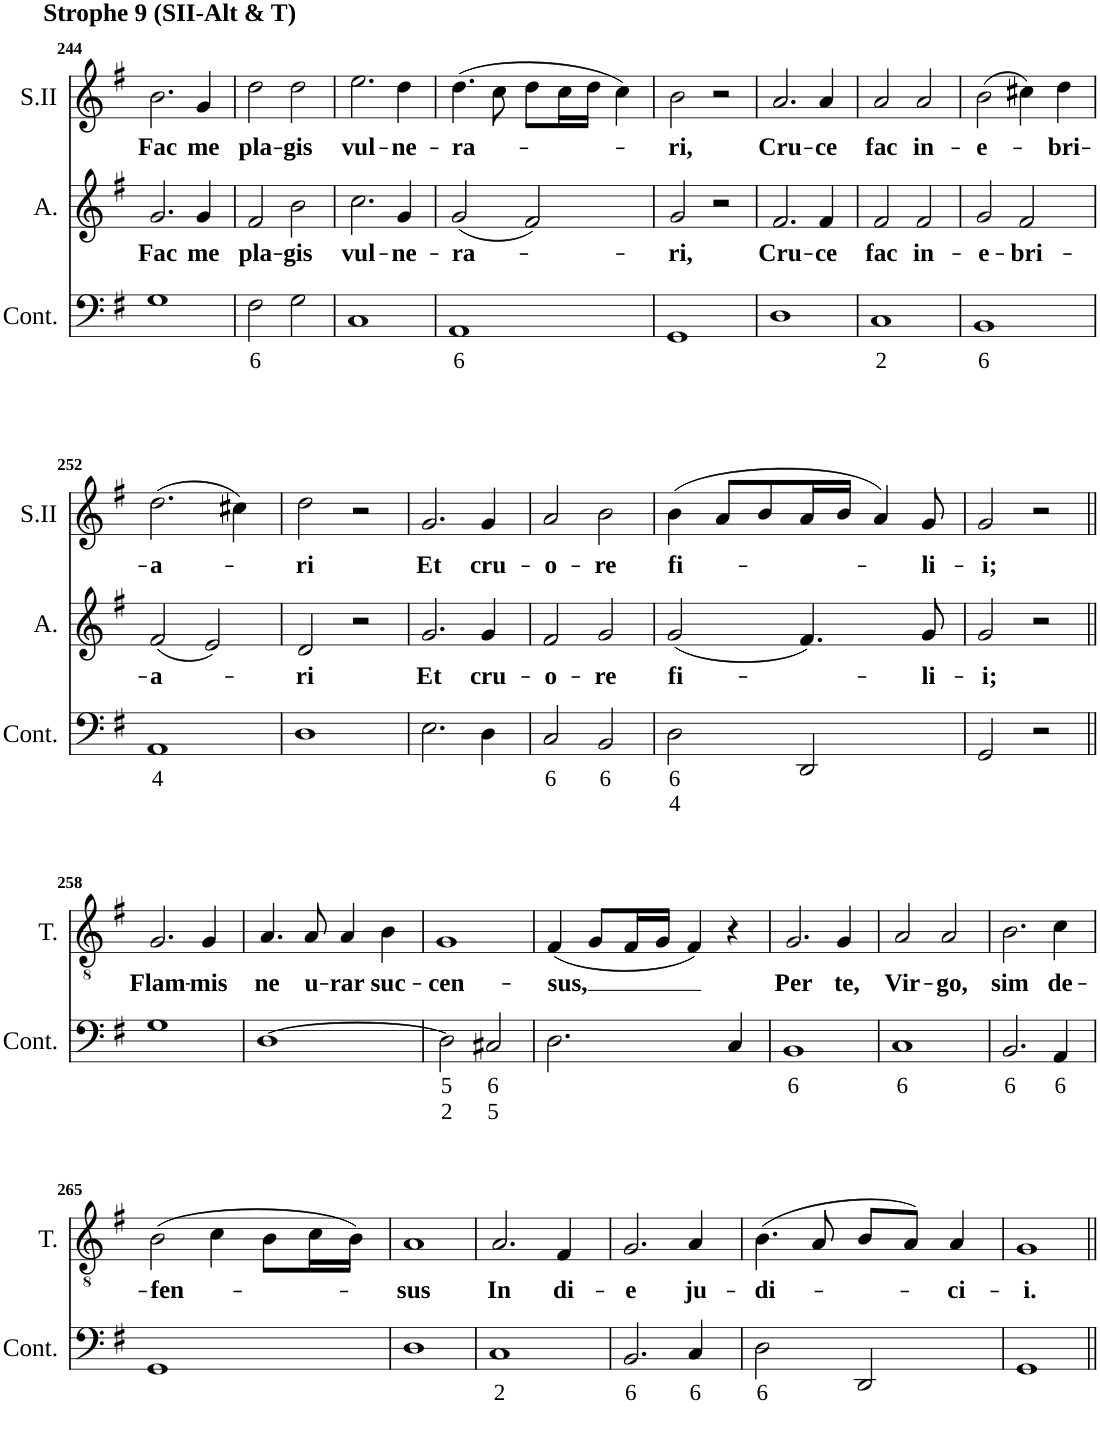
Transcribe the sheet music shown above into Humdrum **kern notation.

**kern	**text	**text	**kern	**text	**kern	**text	**kern	**text
*part4	*part4	*part4	*part3	*part3	*part2	*part2	*part1	*part1
*staff4	*staff4	*staff4	*staff3	*staff3	*staff2	*staff2	*staff1	*staff1
*I"Continuo	*	*	*I"Tenor	*	*I"Alto	*	*I"Soprano II	*
*I'Cont.	*	*	*I'T.	*	*I'A.	*	*I'S.II	*
!!LO:PB:g=z
*clefF4	*	*	*clefGv2	*	*clefG2	*	*clefG2	*
*k[f#]	*	*	*k[f#]	*	*k[f#]	*	*k[f#]	*
*M2/2	*	*	*M2/2	*	*M2/2	*	*M2/2	*
*met(c|)	*	*	*met(c|)	*	*met(c|)	*	*met(c|)	*
=244	=244	=244	=244	=244	=244	=244	=244	=244
!	!	!	!	!	!	!	!LO:TX:a:B:t=Strophe 9 (SII-Alt & T)	!
!	!	!	!	!	!	!LO:LY:b	!	!LO:LY:b
1G	.	.	1r	.	2.g/	Fac	2.b\	Fac
!	!	!	!	!	!	!LO:LY:b	!	!LO:LY:b
.	.	.	.	.	4g/	me	4g/	me
=245	=245	=245	=245	=245	=245	=245	=245	=245
!	!LO:LY:b	!	!	!	!	!LO:LY:b	!	!LO:LY:b
2F#\	6	.	1r	.	2f#/	pla-	2dd\	pla-
!	!	!	!	!	!	!LO:LY:b	!	!LO:LY:b
2G\	.	.	.	.	2b\	-gis	2dd\	-gis
=246	=246	=246	=246	=246	=246	=246	=246	=246
!	!	!	!	!	!	!LO:LY:b	!	!LO:LY:b
1C	.	.	1r	.	2.cc\	vul-	2.ee\	vul-
!	!	!	!	!	!	!LO:LY:b	!	!LO:LY:b
.	.	.	.	.	4g/	-ne-	4dd\	-ne-
=247	=247	=247	=247	=247	=247	=247	=247	=247
!	!LO:LY:b	!	!	!	!	!LO:LY:b	!	!LO:LY:b
1AA	6	.	1r	.	(2g/	-ra-	(4.dd\	-ra-
.	.	.	.	.	.	.	8cc\	.
.	.	.	.	.	2f#/)	.	8dd\L	.
.	.	.	.	.	.	.	16cc\L	.
.	.	.	.	.	.	.	16dd\JJ	.
.	.	.	.	.	.	.	4cc\)	.
=248	=248	=248	=248	=248	=248	=248	=248	=248
!	!	!	!	!	!	!LO:LY:b	!	!LO:LY:b
1GG	.	.	1r	.	2g/	-ri,	2b\	-ri,
.	.	.	.	.	2r	.	2r	.
=249	=249	=249	=249	=249	=249	=249	=249	=249
!	!	!	!	!	!	!LO:LY:b	!	!LO:LY:b
1D	.	.	1r	.	2.f#/	Cru-	2.a/	Cru-
!	!	!	!	!	!	!LO:LY:b	!	!LO:LY:b
.	.	.	.	.	4f#/	-ce	4a/	-ce
=250	=250	=250	=250	=250	=250	=250	=250	=250
!	!LO:LY:b	!	!	!	!	!LO:LY:b	!	!LO:LY:b
1C	2	.	1r	.	2f#/	fac	2a/	fac
!	!	!	!	!	!	!LO:LY:b	!	!LO:LY:b
.	.	.	.	.	2f#/	in-	2a/	in-
=251	=251	=251	=251	=251	=251	=251	=251	=251
!	!LO:LY:b	!	!	!	!	!LO:LY:b	!	!LO:LY:b
1BB	6	.	1r	.	2g/	-e-	(2b\	-e-
!	!	!	!	!	!	!LO:LY:b	!	!
.	.	.	.	.	2f#/	-bri-	4cc#X\)	.
!	!	!	!	!	!	!	!	!LO:LY:b
.	.	.	.	.	.	.	4dd\	-bri-
!!LO:LB:g=z
=252	=252	=252	=252	=252	=252	=252	=252	=252
!	!LO:LY:b	!	!	!	!	!LO:LY:b	!	!LO:LY:b
1AA	4	.	1r	.	(2f#/	-a-	(2.dd\	-a-
.	.	.	.	.	2e/)	.	.	.
.	.	.	.	.	.	.	4cc#X\)	.
=253	=253	=253	=253	=253	=253	=253	=253	=253
!	!	!	!	!	!	!LO:LY:b	!	!LO:LY:b
1D	.	.	1r	.	2d/	-ri	2dd\	-ri
.	.	.	.	.	2r	.	2r	.
=254	=254	=254	=254	=254	=254	=254	=254	=254
!	!	!	!	!	!	!LO:LY:b	!	!LO:LY:b
2.E\	.	.	1r	.	2.g/	Et	2.g/	Et
!	!	!	!	!	!	!LO:LY:b	!	!LO:LY:b
4D\	.	.	.	.	4g/	cru-	4g/	cru-
=255	=255	=255	=255	=255	=255	=255	=255	=255
!	!LO:LY:b	!	!	!	!	!LO:LY:b	!	!LO:LY:b
2C/	6	.	1r	.	2f#/	-o-	2a/	-o-
!	!LO:LY:b	!	!	!	!	!LO:LY:b	!	!LO:LY:b
2BB/	6	.	.	.	2g/	-re	2b\	-re
=256	=256	=256	=256	=256	=256	=256	=256	=256
!	!LO:LY:b	!LO:LY:b	!	!	!	!LO:LY:b	!	!LO:LY:b
2D\	6	4	1r	.	(2g/	fi-	(4b\	fi-
.	.	.	.	.	.	.	8a/L	.
.	.	.	.	.	.	.	8b/	.
2DD/	.	.	.	.	4.f#/)	.	16a/L	.
.	.	.	.	.	.	.	16b/JJ	.
.	.	.	.	.	.	.	4a/)	.
!	!	!	!	!	!	!LO:LY:b	!	!LO:LY:b
.	.	.	.	.	8g/	-li-	8g/	-li-
=257	=257	=257	=257	=257	=257	=257	=257	=257
!	!	!	!	!	!	!LO:LY:b	!	!LO:LY:b
2GG/	.	.	1r	.	2g/	-i;	2g/	-i;
2r	.	.	.	.	2r	.	2r	.
!!LO:LB:g=z
=258||	=258||	=258||	=258||	=258||	=258||	=258||	=258||	=258||
!	!	!	!	!LO:LY:b	!	!	!	!
1G	.	.	2.G/	Flam-	1r	.	1r	.
!	!	!	!	!LO:LY:b	!	!	!	!
.	.	.	4G/	-mis	.	.	.	.
=259	=259	=259	=259	=259	=259	=259	=259	=259
!	!	!	!	!LO:LY:b	!	!	!	!
[1D	.	.	4.A/	ne	1r	.	1r	.
!	!	!	!	!LO:LY:b	!	!	!	!
.	.	.	8A/	u-	.	.	.	.
!	!	!	!	!LO:LY:b	!	!	!	!
.	.	.	4A/	-rar	.	.	.	.
!	!	!	!	!LO:LY:b	!	!	!	!
.	.	.	4B\	suc-	.	.	.	.
=260	=260	=260	=260	=260	=260	=260	=260	=260
!	!LO:LY:b	!LO:LY:b	!	!LO:LY:b	!	!	!	!
2D\]	5	2	1G	-cen-	1r	.	1r	.
!	!LO:LY:b	!LO:LY:b	!	!	!	!	!	!
2C#X/	6	5	.	.	.	.	.	.
=261	=261	=261	=261	=261	=261	=261	=261	=261
!	!	!	!	!LO:LY:b	!	!	!	!
2.D\	.	.	(4F#/	-sus,	1r	.	1r	.
.	.	.	8G/L	.	.	.	.	.
.	.	.	16F#/L	.	.	.	.	.
.	.	.	16G/JJ	.	.	.	.	.
.	.	.	4F#/)	.	.	.	.	.
4C/	.	.	4r	.	.	.	.	.
=262	=262	=262	=262	=262	=262	=262	=262	=262
!	!LO:LY:b	!	!	!LO:LY:b	!	!	!	!
1BB	6	.	2.G/	Per	1r	.	1r	.
!	!	!	!	!LO:LY:b	!	!	!	!
.	.	.	4G/	te,	.	.	.	.
=263	=263	=263	=263	=263	=263	=263	=263	=263
!	!LO:LY:b	!	!	!LO:LY:b	!	!	!	!
1C	6	.	2A/	Vir-	1r	.	1r	.
!	!	!	!	!LO:LY:b	!	!	!	!
.	.	.	2A/	-go,	.	.	.	.
=264	=264	=264	=264	=264	=264	=264	=264	=264
!	!LO:LY:b	!	!	!LO:LY:b	!	!	!	!
2.BB/	6	.	2.B\	sim	1r	.	1r	.
!	!LO:LY:b	!	!	!LO:LY:b	!	!	!	!
4AA/	6	.	4c\	de-	.	.	.	.
!!LO:LB:g=z
=265	=265	=265	=265	=265	=265	=265	=265	=265
!	!	!	!	!LO:LY:b	!	!	!	!
1GG	.	.	(2B\	-fen-	1r	.	1r	.
.	.	.	4c\	.	.	.	.	.
.	.	.	8B\L	.	.	.	.	.
.	.	.	16c\L	.	.	.	.	.
.	.	.	16B\JJ)	.	.	.	.	.
=266	=266	=266	=266	=266	=266	=266	=266	=266
!	!	!	!	!LO:LY:b	!	!	!	!
1D	.	.	1A	-sus	1r	.	1r	.
=267	=267	=267	=267	=267	=267	=267	=267	=267
!	!LO:LY:b	!	!	!LO:LY:b	!	!	!	!
1C	2	.	2.A/	In	1r	.	1r	.
!	!	!	!	!LO:LY:b	!	!	!	!
.	.	.	4F#/	di-	.	.	.	.
=268	=268	=268	=268	=268	=268	=268	=268	=268
!	!LO:LY:b	!	!	!LO:LY:b	!	!	!	!
2.BB/	6	.	2.G/	-e	1r	.	1r	.
!	!LO:LY:b	!	!	!LO:LY:b	!	!	!	!
4C/	6	.	4A/	ju-	.	.	.	.
=269	=269	=269	=269	=269	=269	=269	=269	=269
!	!LO:LY:b	!	!	!LO:LY:b	!	!	!	!
2D\	6	.	(4.B\	-di-	1r	.	1r	.
.	.	.	8A/	.	.	.	.	.
2DD/	.	.	8B/L	.	.	.	.	.
.	.	.	8A/J)	.	.	.	.	.
!	!	!	!	!LO:LY:b	!	!	!	!
.	.	.	4A/	-ci-	.	.	.	.
=270	=270	=270	=270	=270	=270	=270	=270	=270
!	!	!	!	!LO:LY:b	!	!	!	!
1GG	.	.	1G	-i.	1r	.	1r	.
=||	=||	=||	=||	=||	=||	=||	=||	=||
*-	*-	*-	*-	*-	*-	*-	*-	*-
